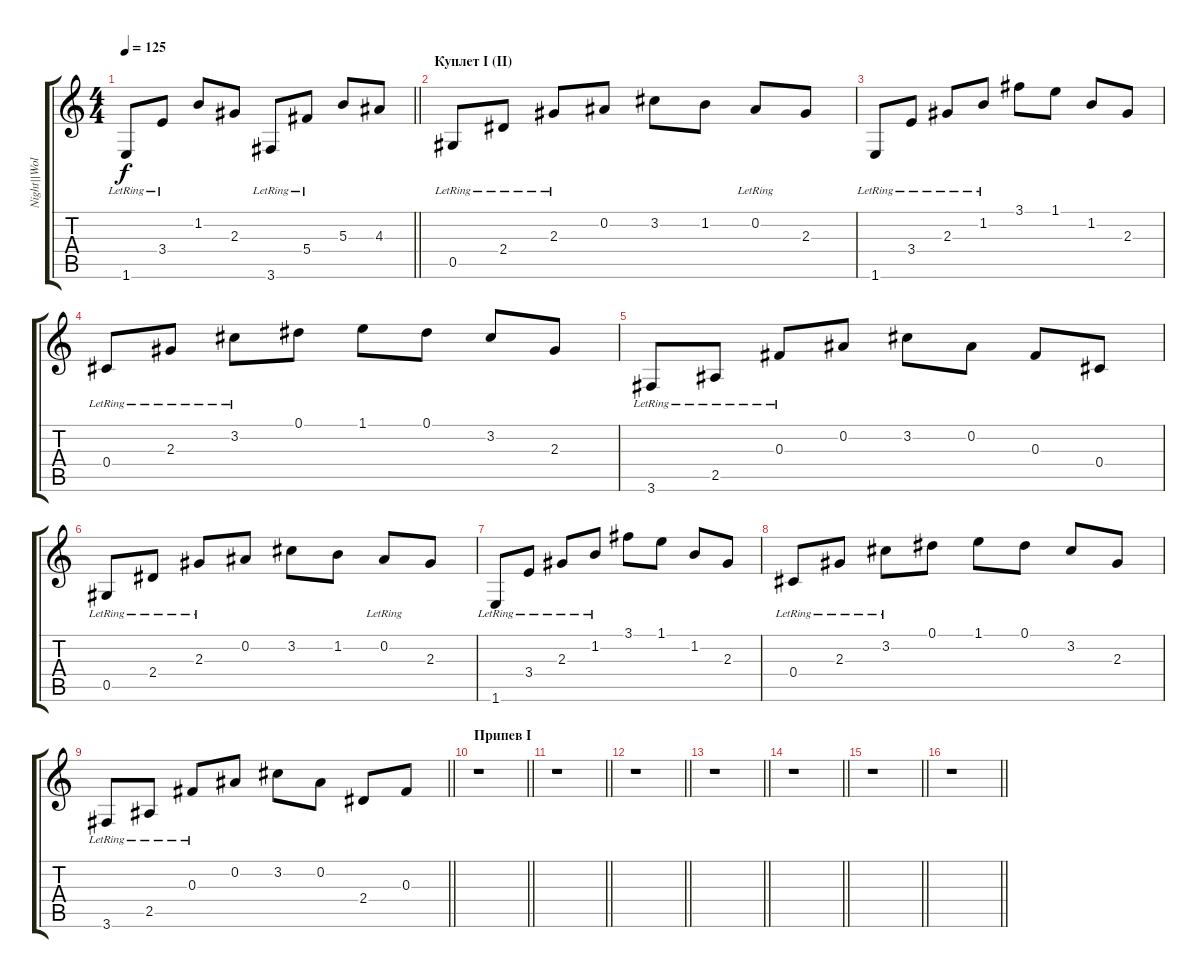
\track ("Night||Wolf" "Night||Wol") {instrument acousticguitarsteel}
\staff {score tabs}
\tuning (Eb4 Bb3 Gb3 Db3 Ab2 Eb2) {hide}
\ts (4 4)
\tempo 125
\clef g2
\barLineRight lightlight
\ks c
1.6{lr}.8{dy f} 3.4{lr}.8 1.2.8 2.3.8 3.6{lr}.8 5.4{lr}.8 5.3.8 4.3.8 |
\section ("" "Куплет I (II)")
0.5{lr}.8 2.4{lr}.8 2.3{lr}.8 0.2.8 3.2.8 1.2.8 0.2{lr}.8 2.3.8 |
1.6{lr}.8 3.4{lr}.8 2.3{lr}.8 1.2{lr}.8 3.1.8 1.1.8 1.2.8 2.3.8 |
0.4{lr}.8 2.3{lr}.8 3.2{lr}.8 0.1.8 1.1.8 0.1.8 3.2.8 2.3.8 |
3.6{lr}.8 2.5{lr}.8 0.3{lr}.8 0.2.8 3.2.8 0.2.8 0.3.8 0.4.8 |
0.5{lr}.8 2.4{lr}.8 2.3{lr}.8 0.2.8 3.2.8 1.2.8 0.2{lr}.8 2.3.8 |
1.6{lr}.8 3.4{lr}.8 2.3{lr}.8 1.2{lr}.8 3.1.8 1.1.8 1.2.8 2.3.8 |
0.4{lr}.8 2.3{lr}.8 3.2{lr}.8 0.1.8 1.1.8 0.1.8 3.2.8 2.3.8 |
\barLineRight lightlight
3.6{lr}.8 2.5{lr}.8 0.3{lr}.8 0.2.8 3.2.8 0.2.8 2.4.8 0.3.8 |
\section ("" "Припев I")
\barLineRight lightlight
r.1 |
\barLineRight lightlight
r.1 |
\barLineRight lightlight
r.1 |
\barLineRight lightlight
r.1 |
\barLineRight lightlight
r.1 |
\barLineRight lightlight
r.1 |
\barLineRight lightlight
r.1
